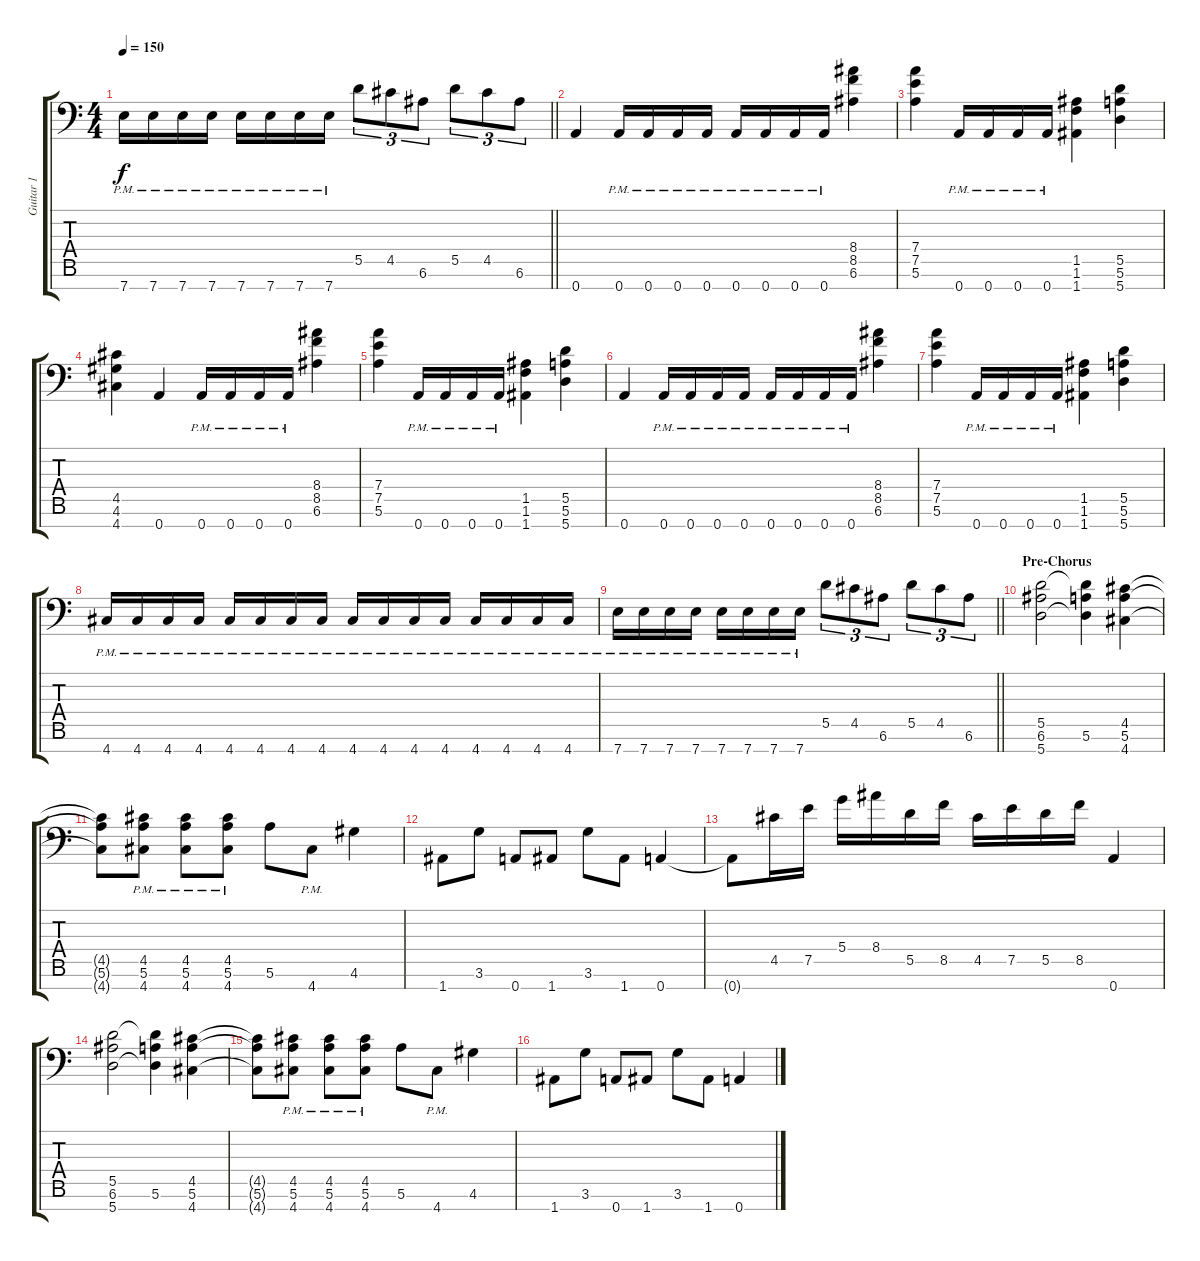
\track ("Guitar 1" "Guitar 1") {instrument overdrivenguitar}
\staff {score tabs}
\tuning (E4 B3 G3 D3 A2 E2 A1) {hide}
\ts (4 4)
\tempo 150
\clef f4
\barLineRight lightlight
\ks c
7.7{pm}.16{dy f} 7.7{pm}.16 7.7{pm}.16 7.7{pm}.16 7.7{pm}.16 7.7{pm}.16 7.7{pm}.16 7.7{pm}.16 5.5.8{tu (3 2)} 4.5.8{tu (3 2)} 6.6.8{tu (3 2)} 5.5.8{tu (3 2)} 4.5.8{tu (3 2)} 6.6.8{tu (3 2)} |
0.7.4 0.7{pm}.16 0.7{pm}.16 0.7{pm}.16 0.7{pm}.16 0.7{pm}.16 0.7{pm}.16 0.7{pm}.16 0.7{pm}.16 (8.4 8.5 6.6).4 |
(7.4 7.5 5.6).4 0.7{pm}.16 0.7{pm}.16 0.7{pm}.16 0.7{pm}.16 (1.5 1.6 1.7).4 (5.5 5.6 5.7).4 |
(4.5 4.6 4.7).4 0.7.4 0.7{pm}.16 0.7{pm}.16 0.7{pm}.16 0.7{pm}.16 (8.4 8.5 6.6).4 |
(7.4 7.5 5.6).4 0.7{pm}.16 0.7{pm}.16 0.7{pm}.16 0.7{pm}.16 (1.5 1.6 1.7).4 (5.5 5.6 5.7).4 |
0.7.4 0.7{pm}.16 0.7{pm}.16 0.7{pm}.16 0.7{pm}.16 0.7{pm}.16 0.7{pm}.16 0.7{pm}.16 0.7{pm}.16 (8.4 8.5 6.6).4 |
(7.4 7.5 5.6).4 0.7{pm}.16 0.7{pm}.16 0.7{pm}.16 0.7{pm}.16 (1.5 1.6 1.7).4 (5.5 5.6 5.7).4 |
4.7{pm}.16 4.7{pm}.16 4.7{pm}.16 4.7{pm}.16 4.7{pm}.16 4.7{pm}.16 4.7{pm}.16 4.7{pm}.16 4.7{pm}.16 4.7{pm}.16 4.7{pm}.16 4.7{pm}.16 4.7{pm}.16 4.7{pm}.16 4.7{pm}.16 4.7{pm}.16 |
\barLineRight lightlight
7.7{pm}.16 7.7{pm}.16 7.7{pm}.16 7.7{pm}.16 7.7{pm}.16 7.7{pm}.16 7.7{pm}.16 7.7{pm}.16 5.5.8{tu (3 2)} 4.5.8{tu (3 2)} 6.6.8{tu (3 2)} 5.5.8{tu (3 2)} 4.5.8{tu (3 2)} 6.6.8{tu (3 2)} |
\section ("" "Pre-Chorus")
(5.5 6.6 5.7).2 (5.5{t} 5.6 5.7{t}).4 (4.5 5.6 4.7).4 |
(4.5{t} 5.6{t} 4.7{t}).8 (4.5{pm} 5.6{pm} 4.7{pm}).8 (4.5{pm} 5.6{pm} 4.7{pm}).8 (4.5{pm} 5.6{pm} 4.7{pm}).8 5.6.8 4.7{pm}.8 4.6.4 |
1.7.8 3.6.8 0.7.8 1.7.8 3.6.8 1.7.8 0.7.4 |
0.7{t}.8 4.5.16 7.5.16 5.4.16 8.4.16 5.5.16 8.5.16 4.5.16 7.5.16 5.5.16 8.5.16 0.7.4 |
(5.5 6.6 5.7).2 (5.5{t} 5.6 5.7{t}).4 (4.5 5.6 4.7).4 |
(4.5{t} 5.6{t} 4.7{t}).8 (4.5{pm} 5.6{pm} 4.7{pm}).8 (4.5{pm} 5.6{pm} 4.7{pm}).8 (4.5{pm} 5.6{pm} 4.7{pm}).8 5.6.8 4.7{pm}.8 4.6.4 |
1.7.8 3.6.8 0.7.8 1.7.8 3.6.8 1.7.8 0.7.4
